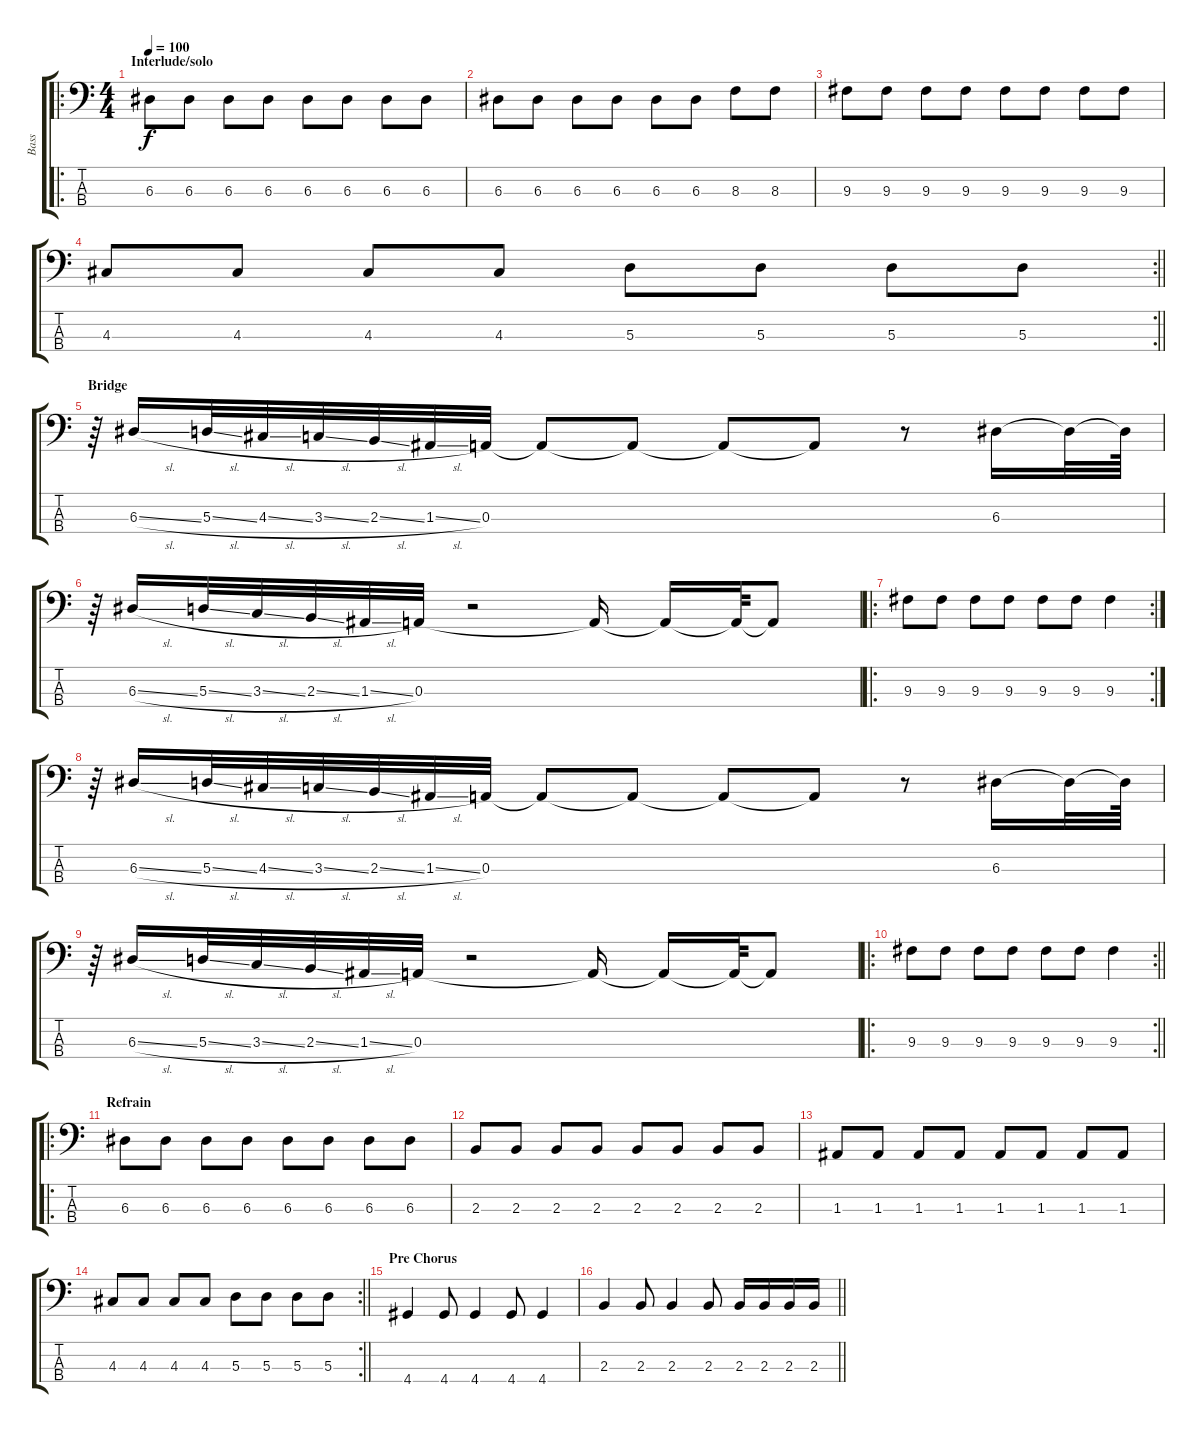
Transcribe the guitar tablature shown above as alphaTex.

\track ("Bass" "Bass") {instrument electricbassfinger}
\staff {score tabs}
\tuning (G2 D2 A1 E1) {hide}
\ro
\ts (4 4)
\section ("" "Interlude/solo")
\tempo 100
\clef f4
\ks c
6.3.8{dy f} 6.3.8 6.3.8 6.3.8 6.3.8 6.3.8 6.3.8 6.3.8 |
6.3.8 6.3.8 6.3.8 6.3.8 6.3.8 6.3.8 8.3.8 8.3.8 |
9.3.8 9.3.8 9.3.8 9.3.8 9.3.8 9.3.8 9.3.8 9.3.8 |
\rc 2
\barLineRight lightlight
4.3.8 4.3.8 4.3.8 4.3.8 5.3.8 5.3.8 5.3.8 5.3.8 |
\section ("" "Bridge")
r.64 6.3{sl}.16 5.3{sl}.32 4.3{sl}.32 3.3{sl}.32 2.3{sl}.32 1.3{sl}.32 0.3.32 0.3{t}.8 0.3{t}.8 0.3{t}.8 0.3{t}.8 r.8 6.3.16 6.3{t}.32 6.3{t}.64 |
r.64 6.3{sl}.16 5.3{sl}.32 3.3{sl}.32 2.3{sl}.32 1.3{sl}.32 0.3.32 r.2 0.3{t}.16 0.3{t}.16 0.3{t}.64 0.3{t}.8 |
\ro
\rc 2
9.3.8 9.3.8 9.3.8 9.3.8 9.3.8 9.3.8 9.3.4 |
r.64 6.3{sl}.16 5.3{sl}.32 4.3{sl}.32 3.3{sl}.32 2.3{sl}.32 1.3{sl}.32 0.3.32 0.3{t}.8 0.3{t}.8 0.3{t}.8 0.3{t}.8 r.8 6.3.16 6.3{t}.32 6.3{t}.64 |
r.64 6.3{sl}.16 5.3{sl}.32 3.3{sl}.32 2.3{sl}.32 1.3{sl}.32 0.3.32 r.2 0.3{t}.16 0.3{t}.16 0.3{t}.64 0.3{t}.8 |
\ro
\rc 2
\barLineRight lightlight
9.3.8 9.3.8 9.3.8 9.3.8 9.3.8 9.3.8 9.3.4 |
\ro
\section ("" "Refrain")
6.3.8 6.3.8 6.3.8 6.3.8 6.3.8 6.3.8 6.3.8 6.3.8 |
2.3.8 2.3.8 2.3.8 2.3.8 2.3.8 2.3.8 2.3.8 2.3.8 |
1.3.8 1.3.8 1.3.8 1.3.8 1.3.8 1.3.8 1.3.8 1.3.8 |
\rc 2
\barLineRight lightlight
4.3.8 4.3.8 4.3.8 4.3.8 5.3.8 5.3.8 5.3.8 5.3.8 |
\section ("" "Pre Chorus")
4.4.4 4.4.8 4.4.4 4.4.8 4.4.4 |
\barLineRight lightlight
2.3.4 2.3.8 2.3.4 2.3.8 2.3.16 2.3.16 2.3.16 2.3.16
